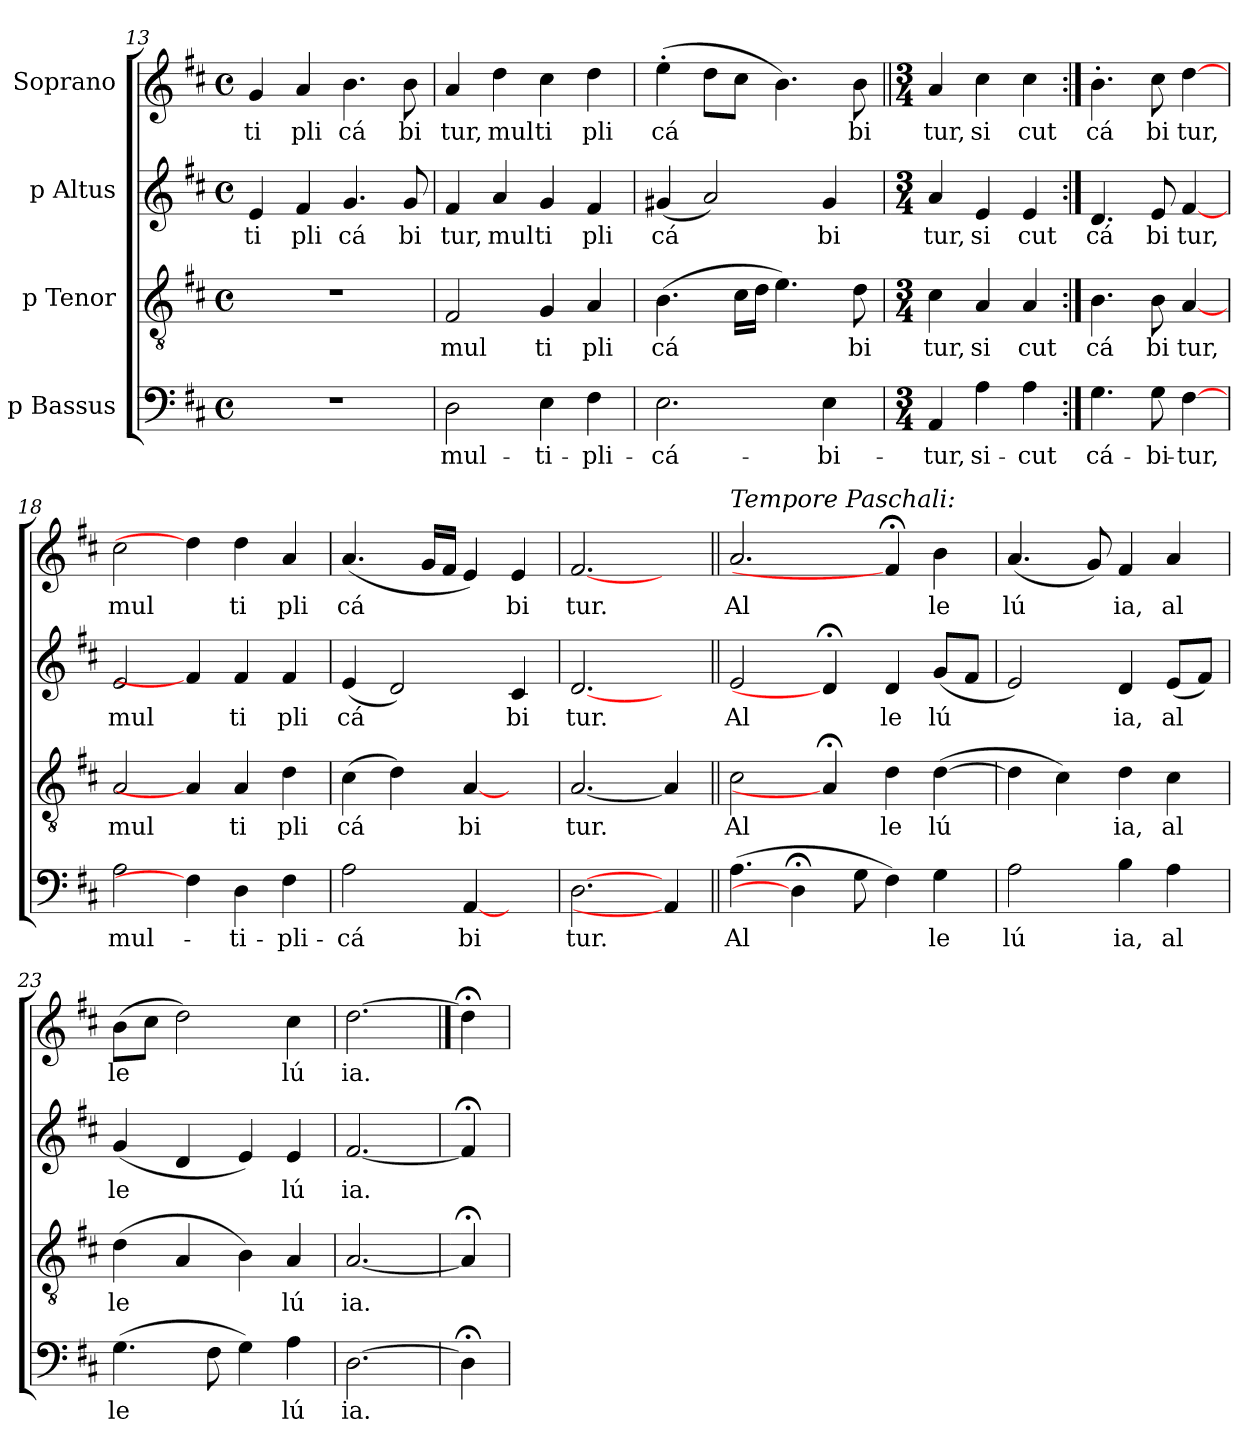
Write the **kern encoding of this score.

**kern	**text	**kern	**text	**kern	**text	**kern	**text
*part4	*part4	*part3	*part3	*part2	*part2	*part1	*part1
*staff4	*staff4	*staff3	*staff3	*staff2	*staff2	*staff1	*staff1
*I"p Bassus	*	*I"p Tenor	*	*I"p Altus	*	*I"Soprano	*
*clefF4	*	*clefGv2	*	*clefG2	*	*clefG2	*
*k[f#c#]	*	*k[f#c#]	*	*k[f#c#]	*	*k[f#c#]	*
*D:	*	*D:	*	*D:	*	*D:	*
*M4/4	*	*M4/4	*	*M4/4	*	*M4/4	*
*met(c)	*	*met(c)	*	*met(c)	*	*met(c)	*
=13	=13	=13	=13	=13	=13	=13	=13
!	!	!	!	!	!LO:LY:b:cj	!	!LO:LY:b:cj
1r	.	1r	.	4e/	ti	4g/	ti
!	!	!	!	!	!LO:LY:b:cj	!	!LO:LY:b:cj
.	.	.	.	4f#/	pli	4a/	pli
!	!	!	!	!	!LO:LY:b:cj	!	!LO:LY:b:cj
.	.	.	.	4.g/	cá	4.b\	cá
!	!	!	!	!	!LO:LY:b:cj	!	!LO:LY:b:cj
.	.	.	.	8g/	bi	8b\	bi
!!LO:LB:g=z
=14	=14	=14	=14	=14	=14	=14	=14
!	!LO:LY:b:cj	!	!LO:LY:b:cj	!	!LO:LY:b:cj	!	!LO:LY:b:cj
2D\	mul-	2F#/	mul	4f#/	tur,	4a/	tur,
!	!	!	!	!	!LO:LY:b:cj	!	!LO:LY:b:cj
.	.	.	.	4a/	mul	4dd\	mul
!	!LO:LY:b:cj	!	!LO:LY:b:cj	!	!LO:LY:b:cj	!	!LO:LY:b:cj
4E\	-ti-	4G/	ti	4g/	ti	4cc#\	ti
!	!LO:LY:b:cj	!	!LO:LY:b:cj	!	!LO:LY:b:cj	!	!LO:LY:b:cj
4F#\	-pli-	4A/	pli	4f#/	pli	4dd\	pli
=15	=15	=15	=15	=15	=15	=15	=15
!	!LO:LY:b:cj	!	!LO:LY:b:cj	!	!LO:LY:b:cj	!	!LO:LY:b:cj
2.E\	-cá-	(>4.B\	cá	(<4g#X/	cá	(>4ee'>\	cá
.	.	.	.	2a/)	.	8dd\L	.
.	.	16c#\L	.	.	.	8cc#\J	.
.	.	16d\J	.	.	.	.	.
.	.	4.e\)	.	.	.	4.b\)	.
!	!LO:LY:b:cj	!	!	!	!LO:LY:b:cj	!	!
4E\	-bi-	.	.	4g#/	bi	.	.
!	!	!	!LO:LY:b:cj	!	!	!	!LO:LY:b:cj
.	.	8d\	bi	.	.	8b\	bi
=16	=16||	=16	=16||	=16	=16||	=16||	=16||
*M3/4	*	*M3/4	*	*M3/4	*	*M3/4	*
!	!LO:LY:b:cj	!	!LO:LY:b:cj	!	!LO:LY:b:cj	!	!LO:LY:b:cj
4AA/	-tur,	4c#\	tur,	4a/	tur,	4a/	tur,
!	!LO:LY:b:cj	!	!LO:LY:b:cj	!	!LO:LY:b:cj	!	!LO:LY:b:cj
4A\	si-	4A/	si	4e/	si	4cc#\	si
!	!LO:LY:b:cj	!	!LO:LY:b:cj	!	!LO:LY:b:cj	!	!LO:LY:b:cj
4A\	-cut	4A/	cut	4e/	cut	4cc#\	cut
=17:|!	=17:|!	=17:|!	=17:|!	=17:|!	=17:|!	=17:|!	=17:|!
!	!LO:LY:b:cj	!	!LO:LY:b:cj	!	!LO:LY:b:cj	!	!LO:LY:b:cj
4.G\	cá-	4.B\	cá	4.d/	cá	4.b'>\	cá
!	!LO:LY:b:cj	!	!LO:LY:b:cj	!	!LO:LY:b:cj	!	!LO:LY:b:cj
8G\	-bi-	8B\	bi	8e/	bi	8cc#\	bi
!	!LO:LY:b:cj	!	!LO:LY:b:cj	!	!LO:LY:b:cj	!	!LO:LY:b:cj
[4F#\	-tur,	[4A/	tur,	[4f#/	tur,	[4dd\	tur,
=18	=18	=18	=18	=18	=18	=18	=18
!	!LO:LY:b:cj	!	!LO:LY:b:cj	!	!LO:LY:b:cj	!	!LO:LY:b:cj
2A\	mul-	2A/	mul	2e/	mul	2cc#\	mul
4F#\]	.	4A/]	.	4f#/]	.	4dd\]	.
!	!LO:LY:b:cj	!	!LO:LY:b:cj	!	!LO:LY:b:cj	!	!LO:LY:b:cj
4D\	-ti-	4A/	ti	4f#/	ti	4dd\	ti
!	!LO:LY:b:cj	!	!LO:LY:b:cj	!	!LO:LY:b:cj	!	!LO:LY:b:cj
4F#\	-pli-	4d\	pli	4f#/	pli	4a/	pli
!!LO:LB:g=z
=19	=19	=19	=19	=19	=19	=19	=19
!	!LO:LY:b:cj	!	!LO:LY:b:cj	!	!LO:LY:b:cj	!	!LO:LY:b:cj
2A\	-cá	(>4c#\	cá	(<4e/	cá	(<4.a/	cá
.	.	4d\)	.	2d/)	.	.	.
.	.	.	.	.	.	16g/L	.
.	.	.	.	.	.	16f#/J	.
!	!LO:LY:b:cj	!	!LO:LY:b:cj	!	!	!	!
[4AA/	bi	[4A/	bi	.	.	4e/)	.
!	!	!	!	!	!LO:LY:b:cj	!	!LO:LY:b:cj
4ryy	.	4ryy	.	4c#/	bi	4e/	bi
=20	=20	=20	=20	=20	=20	=20	=20
!	!LO:LY:b:cj	!	!LO:LY:b:cj	!	!LO:LY:b:cj	!	!LO:LY:b:cj
[2.D	tur.	[2.A	tur.	[2.d	tur.	[2.f#	tur.
4AA/]	.	4A/]	.	4ryy	.	4ryy	.
=21||	=21||	=21||	=21||	=21||	=21||	=21||	=21||
!	!	!	!	!	!	!LO:TX:a:i:t=Tempore Paschali&colon;	!
!	!LO:LY:b:cj	!	!LO:LY:b:cj	!	!LO:LY:b:cj	!	!LO:LY:b:cj
(>4.A\	Al	2c#\	Al	2e/	Al	2.a/	Al
4D;<]	.	.	.	.	.	.	.
.	.	4A;<]	.	4d;<]	.	.	.
8G\	.	.	.	.	.	.	.
!	!	!	!LO:LY:b:cj	!	!LO:LY:b:cj	!	!
4F#\)	.	4d\	le	4d/	le	4f#;<]	.
!	!LO:LY:b:cj	!	!LO:LY:b:cj	!	!LO:LY:b:cj	!	!LO:LY:b:cj
4G\	le	(>[>4d\	lú	(<8g/L	lú	4b\	le
.	.	.	.	8f#/J	.	.	.
=22	=22	=22	=22	=22	=22	=22	=22
!	!LO:LY:b:cj	!	!	!	!	!	!LO:LY:b:cj
2A\	lú	4d\]	.	2e/)	.	(<4.a/	lú
.	.	4c#\)	.	.	.	.	.
.	.	.	.	.	.	8g/)	.
!	!LO:LY:b:cj	!	!LO:LY:b:cj	!	!LO:LY:b:cj	!	!LO:LY:b:cj
4B\	ia,	4d\	ia,	4d/	ia,	4f#/	ia,
!	!LO:LY:b:cj	!	!LO:LY:b:cj	!	!LO:LY:b:cj	!	!LO:LY:b:cj
4A\	al	4c#\	al	(<8e/L	al	4a/	al
.	.	.	.	8f#/J)	.	.	.
=23	=23	=23	=23	=23	=23	=23	=23
!	!LO:LY:b:cj	!	!LO:LY:b:cj	!	!LO:LY:b:cj	!	!LO:LY:b:cj
(>4.G\	le	(>4d\	le	(<4g/	le	(>8b\L	le
.	.	.	.	.	.	8cc#\J	.
.	.	4A/	.	4d/	.	2dd\)	.
8F#\	.	.	.	.	.	.	.
4G\)	.	4B\)	.	4e/)	.	.	.
!	!LO:LY:b:cj	!	!LO:LY:b:cj	!	!LO:LY:b:cj	!	!LO:LY:b:cj
4A\	lú	4A/	lú	4e/	lú	4cc#\	lú
=24	=24	=24	=24	=24	=24	=24	=24
!	!LO:LY:b:cj	!	!LO:LY:b:cj	!	!LO:LY:b:cj	!	!LO:LY:b:cj
[2.D	ia.	[2.A	ia.	[2.f#	ia.	[2.dd	ia.
=25	==25	=25	==25	=25	==25	==25	==25
4D;<]	.	4A;<]	.	4f#;<]	.	4dd;<]	.
=	=	=	=	=	=	=	=
*-	*-	*-	*-	*-	*-	*-	*-
